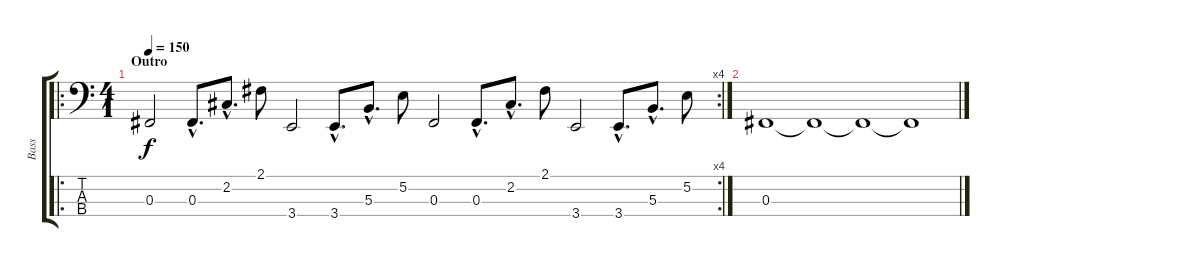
\track ("Bass" "Bass") {instrument electricbasspick}
\staff {score tabs}
\tuning (E2 B1 Gb1 Db1) {hide}
\ro
\rc 4
\ts (4 1)
\section ("" "Outro")
\tempo 150
\clef f4
\ks c
0.3.2{dy f} 0.3{hac}.8{d} 2.2{hac}.8{d} 2.1.8 3.4.2 3.4{hac}.8{d} 5.3{hac}.8{d} 5.2.8 0.3.2 0.3{hac}.8{d} 2.2{hac}.8{d} 2.1.8 3.4.2 3.4{hac}.8{d} 5.3{hac}.8{d} 5.2.8 |
0.3.1 0.3{t}.1 0.3{t}.1 0.3{t}.1
